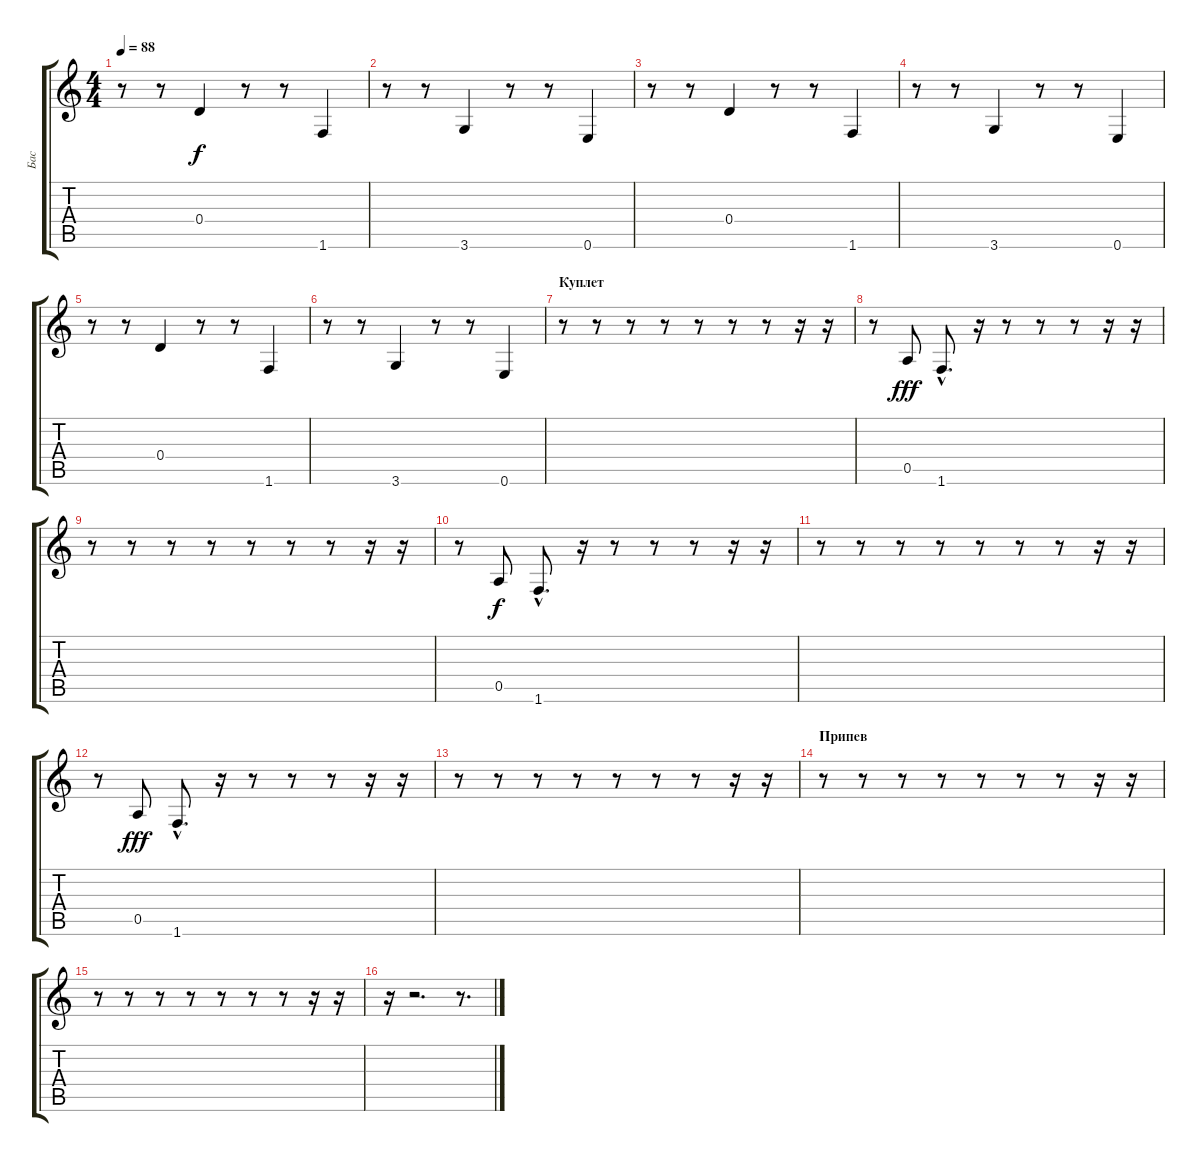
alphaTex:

\track ("Бас" "Бас") {instrument electricbasspick}
\staff {score tabs}
\tuning (E4 B3 G3 D3 A2 E2) {hide}
\ts (4 4)
\tempo 88
\clef g2
\ks c
r.8{dy f} r.8 0.4.4 r.8 r.8 1.6.4 |
r.8 r.8 3.6.4 r.8 r.8 0.6.4 |
r.8 r.8 0.4.4 r.8 r.8 1.6.4 |
r.8 r.8 3.6.4 r.8 r.8 0.6.4 |
r.8 r.8 0.4.4 r.8 r.8 1.6.4 |
r.8 r.8 3.6.4 r.8 r.8 0.6.4 |
\section ("" "Куплет")
r.8 r.8 r.8 r.8 r.8 r.8 r.8 r.16 r.16 |
r.8 0.5.8{dy fff} 1.6{hac}.8{d} r.16 r.8 r.8 r.8 r.16 r.16 |
r.8 r.8 r.8 r.8 r.8 r.8 r.8 r.16 r.16 |
r.8 0.5.8{dy f} 1.6{hac}.8{d} r.16 r.8 r.8 r.8 r.16 r.16 |
r.8 r.8 r.8 r.8 r.8 r.8 r.8 r.16 r.16 |
r.8 0.5.8{dy fff} 1.6{hac}.8{d} r.16 r.8 r.8 r.8 r.16 r.16 |
r.8 r.8 r.8 r.8 r.8 r.8 r.8 r.16 r.16 |
\section ("" "Припев")
r.8 r.8 r.8 r.8 r.8 r.8 r.8 r.16 r.16 |
r.8 r.8 r.8 r.8 r.8 r.8 r.8 r.16 r.16 |
r.16 r.2{d} r.8{d}
